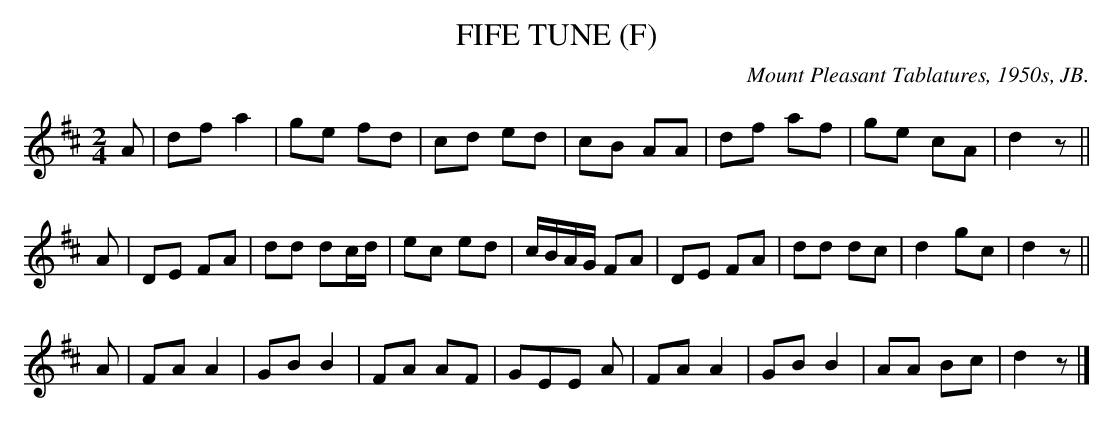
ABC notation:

X:1
T: FIFE TUNE (F)
O: Mount Pleasant Tablatures, 1950s, JB.
M: 2/4
L: 1/8
K: D
A | df a2 | ge fd | cd ed | cB AA | df af | ge cA | d2 z ||
A | DE FA | dd dc/d/ | ec ed | c/B/A/G/ FA | DE FA | dd dc | d2gc |  d2 z ||
A | FA A2 | GB B2 | FA AF | GEE A | FA A2 | GB B2 | AA Bc | d2 z |]
